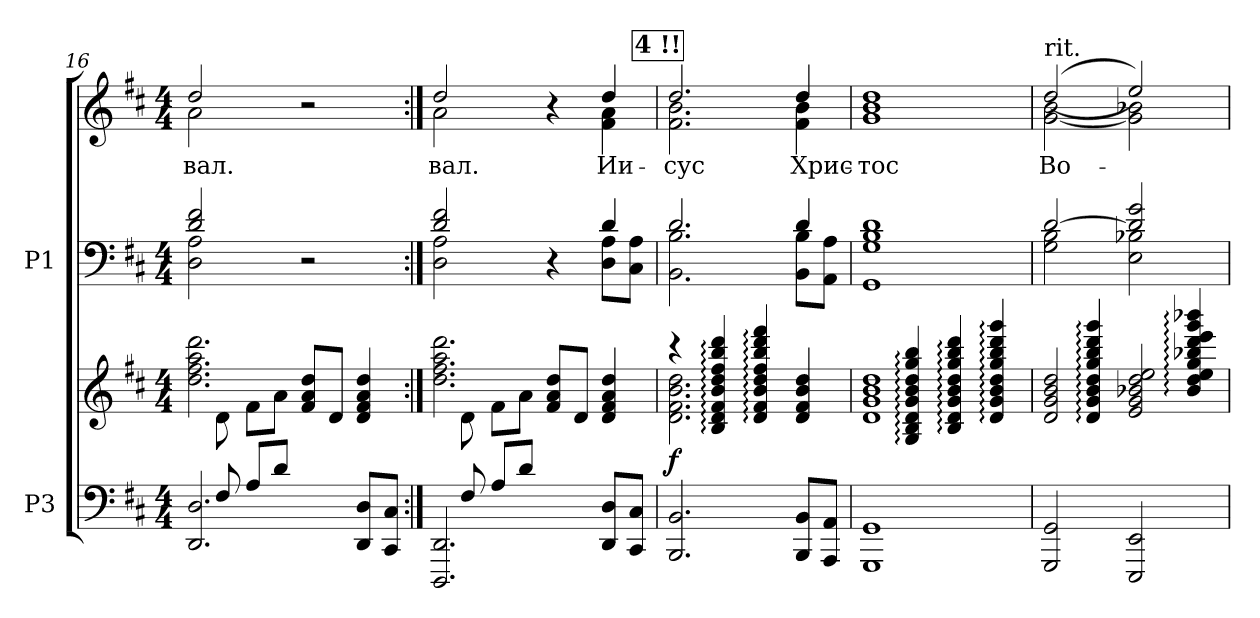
**kern	**kern	**dynam	**kern	**kern	**text
*part2	*part2	*part2	*part1	*part1	*part1
*staff4	*staff3	*staff3/4	*staff2	*staff1	*staff1
*I"P3	*	*	*I"P1	*	*
*clefF4	*clefG2	*	*clefF4	*clefG2	*
*k[f#c#]	*k[f#c#]	*	*k[f#c#]	*k[f#c#]	*
*D:	*D:	*	*D:	*D:	*
*M4/4	*M4/4	*	*M4/4	*M4/4	*
=16	=16	=16	=16	=16	=16
*^	*^	*	*^	*^	*
!	!	!	!	!	!	!	!	!	!LO:LY:b:color=#000000
8ryy	2.DDi/ 2.Di	2.ddi\ 2.ff#i 2.aai 2.dddi	8ryy	.	2di/ 2f#i	2Di\ 2Ai	2ddi/	2ai\	-вал.
8F#i/	.	.	8di\	.	.	.	.	.	.
8Ai/L	.	.	8f#i\L	.	.	.	.	.	.
8di/J	.	.	8ai\J	.	.	.	.	.	.
2ryy	.	.	8f#i/ 8ai/ 8ddi/L	.	2r	2ryy	2r	2ryy	.
.	.	.	8di/J	.	.	.	.	.	.
.	8DDi/ 8Di/L	4di/ 4f#i 4ai 4ddi	4ryy	.	.	.	.	.	.
.	8CC#i/ 8C#i/J	.	.	.	.	.	.	.	.
=17:|!	=17:|!	=17:|!	=17:|!	=17:|!	=17:|!	=17:|!	=17:|!	=17:|!	=17:|!
!	!	!	!	!	!	!	!	!	!LO:LY:b:color=#000000
8ryy	2.DDDi/ 2.DDi	2.ddi\ 2.ff#i 2.aai 2.dddi	8ryy	.	2di/ 2f#i	2Di\ 2Ai	2ddi/	2ai\	-вал.
8F#i/	.	.	8di\	.	.	.	.	.	.
8Ai/L	.	.	8f#i\L	.	.	.	.	.	.
8di/J	.	.	8ai\J	.	.	.	.	.	.
2ryy	.	.	8f#i/ 8ai/ 8ddi/L	.	4r	4ryy	4r	4ryy	.
.	.	.	8di/J	.	.	.	.	.	.
!	!	!	!	!	!	!	!	!	!LO:LY:b:color=#000000
.	8DDi/ 8Di/L	4di/ 4f#i 4ai 4ddi	4ryy	.	4di/	8Di\ 8Ai\L	4ddi/	4f#i\ 4ai	Ии-
.	8CC#i/ 8C#i/J	.	.	.	.	8C#i\ 8Ai\J	.	.	.
*v	*v	*	*	*	*	*	*	*	*
!!LO:LB:g=z	!!
!!LO:REH:place=s1:B:color=#000000:enc=box:fs=15.9626:t=4	!!
=18	=18	=18	=18	=18	=18	=18	=18	=18
*^	*	*	*	*	*	*	*	*
!	!	!	!	!	!	!	!	!	!LO:LY:b:color=#000000
*v	*v	*	*	*	*	*	*	*	*
2.BBBi/ 2.BBi	4r	2.di\ 2.f#i 2.bi 2.ddi	f	2.di/	2.BBi\ 2.Bi	2.ddi/	2.f#i\ 2.bi	-сус
.	4Bi/: 4di: 4f#i: 4bi: 4ddi: 4ff#i: 4bbi: 4dddi:	.	.	.	.	.	.	.
.	4di/: 4f#i: 4bi: 4ddi: 4ff#i: 4bbi: 4dddi: 4fff#i:	.	.	.	.	.	.	.
!	!	!	!	!	!	!	!	!LO:LY:b:color=#000000
8BBBi/ 8BBi/L	4ryy	4di/ 4f#i 4bi 4ddi	.	4di/	8BBi\ 8Bi\L	4ddi/	4f#i\ 4bi	Хрис-
8AAAi/ 8AAi/J	.	.	.	.	8AAi\ 8Ai\J	.	.	.
=19	=19	=19	=19	=19	=19	=19	=19	=19
!	!	!	!	!	!	!	!	!LO:LY:b:color=#000000
1GGGi 1GGi	4ryy	1di 1gi 1bi 1ddi	.	1Bi 1di	1GGi 1Gi	1ddi	1gi 1bi	-тос
.	4Gi/: 4Bi: 4di: 4gi: 4bi: 4ddi: 4ggi: 4bbi:	.	.	.	.	.	.	.
.	4Bi/: 4di: 4gi: 4bi: 4ddi: 4ggi: 4bbi: 4dddi:	.	.	.	.	.	.	.
.	4di/: 4gi: 4bi: 4ddi: 4ggi: 4bbi: 4dddi: 4gggi:	.	.	.	.	.	.	.
=20	=20	=20	=20	=20	=20	=20	=20	=20
!	!	!	!	!	!	!LO:TX:t=rit.	!	!
!	!	!	!	!	!	!	!	!LO:LY:b:color=#000000
2GGGi/ 2GGi	4ryy	2di/ 2gi 2bi 2ddi	.	[>2di/	2Gi\ 2Bi	((2ddi/	[<2gi\ 2bi	Во-
.	4di/: 4gi: 4bi: 4ddi: 4ggi: 4bbi: 4dddi: 4gggi:	.	.	.	.	.	.	.
2EEEi/ 2EEi	4ryy	2ei/ 2gi 2b-Xi 2ddi 2eei	.	2di/] 2gi	2Ei\ 2B-Xi	2eei/))	2gi\] 2b-Xi	.
.	4b-i/: 4ddi: 4eei: 4ggi: 4bb-Xi: 4dddi: 4eeei: 4gggi: 4bbb-Xi:	.	.	.	.	.	.	.
*	*v	*v	*	*	*	*	*	*
*	*	*	*v	*v	*	*	*
*	*	*	*	*v	*v	*
=	=	=	=	=	=
*-	*-	*-	*-	*-	*-
